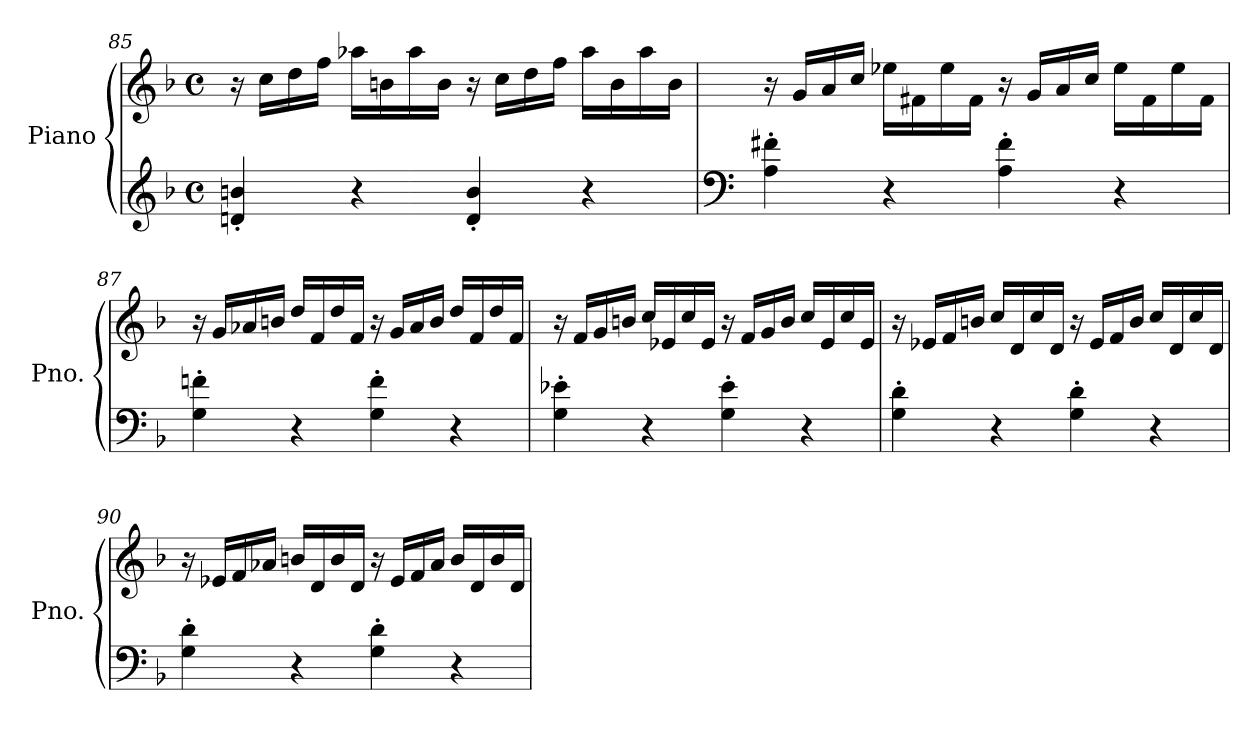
**kern	**kern
*part1	*part1
*staff2	*staff1
*I"Piano	*
*I'Pno.	*
*clefG2	*clefG2
*k[b-]	*k[b-]
*M4/4	*M4/4
*met(c)	*met(c)
=85	=85
4dn/' 4bn/'	16r
.	16cc\LL
.	16dd\
.	16ff\JJ
4r	16aa-X\LL
.	16bn\
.	16aa-\
.	16b\JJ
4d/' 4b/'	16r
.	16cc\LL
.	16dd\
.	16ff\JJ
4r	16aa-\LL
.	16b\
.	16aa-\
.	16b\JJ
=86	=86
*clefF4	*
4A\' 4f#X\'	16r
.	16g/LL
.	16a/
.	16cc/JJ
4r	16ee-X\LL
.	16f#X\
.	16ee-\
.	16f#\JJ
4A\' 4f#\'	16r
.	16g/LL
.	16a/
.	16cc/JJ
4r	16ee-\LL
.	16f#\
.	16ee-\
.	16f#\JJ
=87	=87
4G\' 4fn\'	16r
.	16g/LL
.	16a-X/
.	16bn/JJ
4r	16dd/LL
.	16f/
.	16dd/
.	16f/JJ
4G\' 4f\'	16r
.	16g/LL
.	16a-/
.	16b/JJ
4r	16dd/LL
.	16f/
.	16dd/
.	16f/JJ
=88	=88
4G\' 4e-X\'	16r
.	16f/LL
.	16g/
.	16bn/JJ
4r	16cc/LL
.	16e-X/
.	16cc/
.	16e-/JJ
4G\' 4e-\'	16r
.	16f/LL
.	16g/
.	16b/JJ
4r	16cc/LL
.	16e-/
.	16cc/
.	16e-/JJ
=89	=89
4G\' 4d\'	16r
.	16e-X/LL
.	16f/
.	16bn/JJ
4r	16cc/LL
.	16d/
.	16cc/
.	16d/JJ
4G\' 4d\'	16r
.	16e-/LL
.	16f/
.	16b/JJ
4r	16cc/LL
.	16d/
.	16cc/
.	16d/JJ
=90	=90
4G\' 4d\'	16r
.	16e-X/LL
.	16f/
.	16a-X/JJ
4r	16bn/LL
.	16d/
.	16b/
.	16d/JJ
4G\' 4d\'	16r
.	16e-/LL
.	16f/
.	16a-/JJ
4r	16b/LL
.	16d/
.	16b/
.	16d/JJ
=	=
*-	*-
